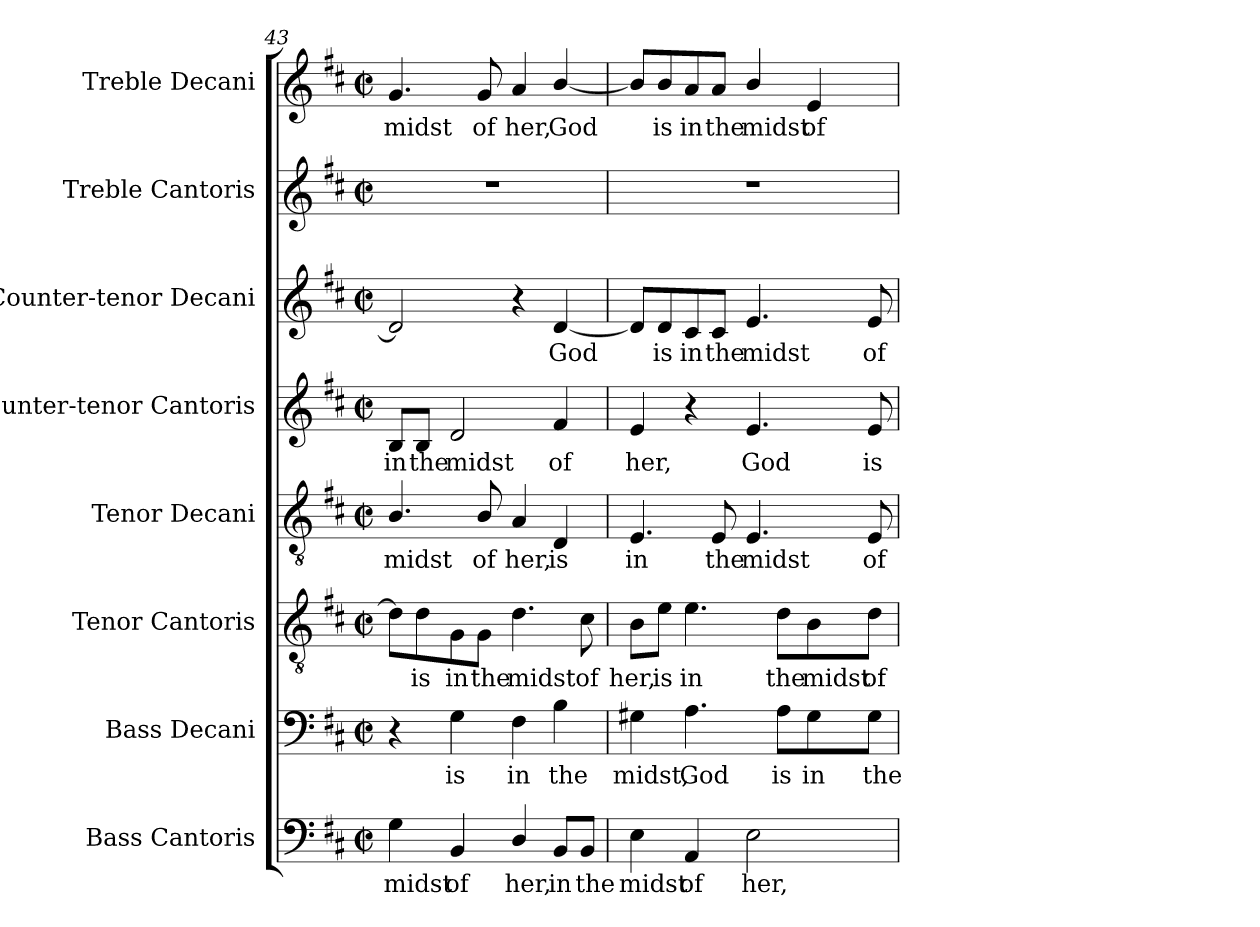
**kern	**text	**kern	**text	**kern	**text	**kern	**text	**kern	**text	**kern	**text	**kern	**kern	**text
*part8	*part8	*part7	*part7	*part6	*part6	*part5	*part5	*part4	*part4	*part3	*part3	*part2	*part1	*part1
*staff8	*staff8	*staff7	*staff7	*staff6	*staff6	*staff5	*staff5	*staff4	*staff4	*staff3	*staff3	*staff2	*staff1	*staff1
*I"Bass Cantoris	*	*I"Bass Decani	*	*I"Tenor Cantoris	*	*I"Tenor Decani	*	*I"Counter-tenor Cantoris	*	*I"Counter-tenor Decani	*	*I"Treble Cantoris	*I"Treble Decani	*
*I'B.	*	*I'B.	*	*I'T.	*	*I'T.	*	*I'A.	*	*I'A.	*	*I'S.	*	*
*clefF4	*	*clefF4	*	*clefGv2	*	*clefGv2	*	*clefG2	*	*clefG2	*	*clefG2	*clefG2	*
*	*	*	*	*ITrd7c12	*	*ITrd7c12	*	*	*	*	*	*	*	*
*k[f#c#]	*	*k[f#c#]	*	*k[f#c#]	*	*k[f#c#]	*	*k[f#c#]	*	*k[f#c#]	*	*k[f#c#]	*k[f#c#]	*
*D:	*	*D:	*	*D:	*	*D:	*	*D:	*	*D:	*	*D:	*D:	*
*M2/2	*	*M2/2	*	*M2/2	*	*M2/2	*	*M2/2	*	*M2/2	*	*M2/2	*M2/2	*
*met(c|)	*	*met(c|)	*	*met(c|)	*	*met(c|)	*	*met(c|)	*	*met(c|)	*	*met(c|)	*met(c|)	*
=43	=43	=43	=43	=43	=43	=43	=43	=43	=43	=43	=43	=43	=43	=43
!	!LO:LY:b:color=#000000	!	!	!	!	!	!	!	!	!	!	!	!	!
!	!	!	!	!	!	!	!LO:LY:b:color=#000000	!	!	!	!	!	!	!
!	!	!	!	!	!	!	!	!	!LO:LY:b:color=#000000	!	!	!	!	!
!	!	!	!	!	!	!	!	!	!	!	!	!	!	!LO:LY:b:color=#000000
4Gi\	midst	4r	.	8Di\L]	.	4.BBi/	midst	8Bi/L	in	2di/]	.	1r	4.gi/	midst
!	!	!	!	!	!LO:LY:b:color=#000000	!	!	!	!	!	!	!	!	!
!	!	!	!	!	!	!	!	!	!LO:LY:b:color=#000000	!	!	!	!	!
.	.	.	.	8Di\	is	.	.	8Bi/J	the	.	.	.	.	.
!	!LO:LY:b:color=#000000	!	!	!	!	!	!	!	!	!	!	!	!	!
!	!	!	!LO:LY:b:color=#000000	!	!	!	!	!	!	!	!	!	!	!
!	!	!	!	!	!LO:LY:b:color=#000000	!	!	!	!	!	!	!	!	!
!	!	!	!	!	!	!	!	!	!LO:LY:b:color=#000000	!	!	!	!	!
4BBi/	of	4Gi\	is	8GGi\	in	.	.	2di/	midst	.	.	.	.	.
!	!	!	!	!	!LO:LY:b:color=#000000	!	!	!	!	!	!	!	!	!
!	!	!	!	!	!	!	!LO:LY:b:color=#000000	!	!	!	!	!	!	!
!	!	!	!	!	!	!	!	!	!	!	!	!	!	!LO:LY:b:color=#000000
.	.	.	.	8GGi\J	the	8BBi/	of	.	.	.	.	.	8gi/	of
!	!LO:LY:b:color=#000000	!	!	!	!	!	!	!	!	!	!	!	!	!
!	!	!	!LO:LY:b:color=#000000	!	!	!	!	!	!	!	!	!	!	!
!	!	!	!	!	!LO:LY:b:color=#000000	!	!	!	!	!	!	!	!	!
!	!	!	!	!	!	!	!LO:LY:b:color=#000000	!	!	!	!	!	!	!
!	!	!	!	!	!	!	!	!	!	!	!	!	!	!LO:LY:b:color=#000000
4Di/	her,	4F#i\	in	4.Di\	midst	4AAi/	her,	.	.	4r	.	.	4ai/	her,
!	!LO:LY:b:color=#000000	!	!	!	!	!	!	!	!	!	!	!	!	!
!	!	!	!LO:LY:b:color=#000000	!	!	!	!	!	!	!	!	!	!	!
!	!	!	!	!	!	!	!LO:LY:b:color=#000000	!	!	!	!	!	!	!
!	!	!	!	!	!	!	!	!	!LO:LY:b:color=#000000	!	!	!	!	!
!	!	!	!	!	!	!	!	!	!	!	!LO:LY:b:color=#000000	!	!	!
!	!	!	!	!	!	!	!	!	!	!	!	!	!	!LO:LY:b:color=#000000
8BBi/L	in	4Bi\	the	.	.	4DDi/	is	4f#i/	of	[4di/	God	.	[4bi/	God
!	!LO:LY:b:color=#000000	!	!	!	!	!	!	!	!	!	!	!	!	!
!	!	!	!	!	!LO:LY:b:color=#000000	!	!	!	!	!	!	!	!	!
8BBi/J	the	.	.	8C#i\	of	.	.	.	.	.	.	.	.	.
!!LO:LB:g=z
=44	=44	=44	=44	=44	=44	=44	=44	=44	=44	=44	=44	=44	=44	=44
!	!LO:LY:b:color=#000000	!	!	!	!	!	!	!	!	!	!	!	!	!
!	!	!	!LO:LY:b:color=#000000	!	!	!	!	!	!	!	!	!	!	!
!	!	!	!	!	!LO:LY:b:color=#000000	!	!	!	!	!	!	!	!	!
!	!	!	!	!	!	!	!LO:LY:b:color=#000000	!	!	!	!	!	!	!
!	!	!	!	!	!	!	!	!	!LO:LY:b:color=#000000	!	!	!	!	!
4Ei\	midst	4G#Xi\	midst,	8BBi\L	her,	4.EEi/	in	4ei/	her,	8di/L]	.	1r	8bi/L]	.
!	!	!	!	!	!LO:LY:b:color=#000000	!	!	!	!	!	!	!	!	!
!	!	!	!	!	!	!	!	!	!	!	!LO:LY:b:color=#000000	!	!	!
!	!	!	!	!	!	!	!	!	!	!	!	!	!	!LO:LY:b:color=#000000
.	.	.	.	8Ei\J	is	.	.	.	.	8di/	is	.	8bi/	is
!	!LO:LY:b:color=#000000	!	!	!	!	!	!	!	!	!	!	!	!	!
!	!	!	!LO:LY:b:color=#000000	!	!	!	!	!	!	!	!	!	!	!
!	!	!	!	!	!LO:LY:b:color=#000000	!	!	!	!	!	!	!	!	!
!	!	!	!	!	!	!	!	!	!	!	!LO:LY:b:color=#000000	!	!	!
!	!	!	!	!	!	!	!	!	!	!	!	!	!	!LO:LY:b:color=#000000
4AAi/	of	4.Ai\	God	4.Ei\	in	.	.	4r	.	8c#i/	in	.	8ai/	in
!	!	!	!	!	!	!	!LO:LY:b:color=#000000	!	!	!	!	!	!	!
!	!	!	!	!	!	!	!	!	!	!	!LO:LY:b:color=#000000	!	!	!
!	!	!	!	!	!	!	!	!	!	!	!	!	!	!LO:LY:b:color=#000000
.	.	.	.	.	.	8EEi/	the	.	.	8c#i/J	the	.	8ai/J	the
!	!LO:LY:b:color=#000000	!	!	!	!	!	!	!	!	!	!	!	!	!
!	!	!	!	!	!	!	!LO:LY:b:color=#000000	!	!	!	!	!	!	!
!	!	!	!	!	!	!	!	!	!LO:LY:b:color=#000000	!	!	!	!	!
!	!	!	!	!	!	!	!	!	!	!	!LO:LY:b:color=#000000	!	!	!
!	!	!	!	!	!	!	!	!	!	!	!	!	!	!LO:LY:b:color=#000000
2Ei\	her,	.	.	.	.	4.EEi/	midst	4.ei/	God	4.ei/	midst	.	4bi/	midst
!	!	!	!LO:LY:b:color=#000000	!	!	!	!	!	!	!	!	!	!	!
!	!	!	!	!	!LO:LY:b:color=#000000	!	!	!	!	!	!	!	!	!
.	.	8Ai\L	is	8Di\L	the	.	.	.	.	.	.	.	.	.
!	!	!	!LO:LY:b:color=#000000	!	!	!	!	!	!	!	!	!	!	!
!	!	!	!	!	!LO:LY:b:color=#000000	!	!	!	!	!	!	!	!	!
!	!	!	!	!	!	!	!	!	!	!	!	!	!	!LO:LY:b:color=#000000
.	.	8G#i\	in	8BBi\	midst	.	.	.	.	.	.	.	4ei/	of
!	!	!	!LO:LY:b:color=#000000	!	!	!	!	!	!	!	!	!	!	!
!	!	!	!	!	!LO:LY:b:color=#000000	!	!	!	!	!	!	!	!	!
!	!	!	!	!	!	!	!LO:LY:b:color=#000000	!	!	!	!	!	!	!
!	!	!	!	!	!	!	!	!	!LO:LY:b:color=#000000	!	!	!	!	!
!	!	!	!	!	!	!	!	!	!	!	!LO:LY:b:color=#000000	!	!	!
.	.	8G#i\J	the	8Di\J	of	8EEi/	of	8ei/	is	8ei/	of	.	.	.
=	=	=	=	=	=	=	=	=	=	=	=	=	=	=
*-	*-	*-	*-	*-	*-	*-	*-	*-	*-	*-	*-	*-	*-	*-
